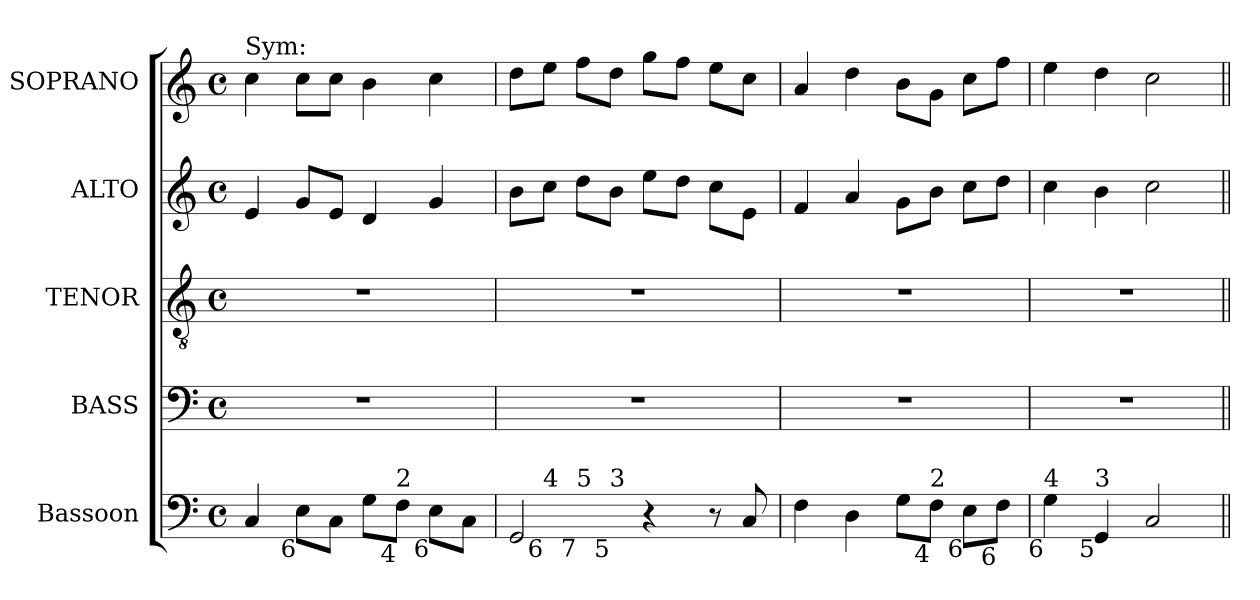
**kern	**kern	**kern	**kern	**kern
*part5	*part4	*part3	*part2	*part1
*staff5	*staff4	*staff3	*staff2	*staff1
*I"Bassoon	*I"BASS	*I"TENOR	*I"ALTO	*I"SOPRANO
*I'Bsn.	*I'B.	*I'T.	*I'A.	*I'S.
!!LO:PB:g=z
*clefF4	*clefF4	*clefGv2	*clefG2	*clefG2
*	*	*ITrd7c12	*	*
*k[]	*k[]	*k[]	*k[]	*k[]
*C:	*C:	*C:	*C:	*C:
*M4/4	*M4/4	*M4/4	*M4/4	*M4/4
*met(c)	*met(c)	*met(c)	*met(c)	*met(c)
=1	=1	=1	=1	=1
!	!	!	!	!LO:TX:a:t=Sym&colon;
4Ci/	1r	1r	4ei/	4cci\
!LO:TX:b:rj:t=6	!	!	!	!
8Ei\L	.	.	8gi/L	8cci\L
8Ci\J	.	.	8ei/J	8cci\J
8Gi\L	.	.	4di/	4bi\
!LO:TX:b:rj:t=4	!	!	!	!
!LO:TX:t=2	!	!	!	!
8Fi\J	.	.	.	.
!LO:TX:b:rj:t=6	!	!	!	!
8Ei\L	.	.	4gi/	4cci\
8Ci\J	.	.	.	.
=2	=2	=2	=2	=2
!LO:TX:b:rj:t=5	!	!	!	!
!LO:TX:t=3	!	!	!	!
*^	*	*	*	*
*	*^	*	*	*	*
*	*	*^	*	*	*	*
2GGi/	8ryy	4ryy	4.ryy	1r	1r	8bi\L	8ddi\L
!	!LO:TX:b:rj:t=6	!	!	!	!	!	!
!	!LO:TX:t=4	!	!	!	!	!	!
.	2..ryy	.	.	.	.	8cci\J	8eei\J
!	!	!LO:TX:b:rj:t=7	!	!	!	!	!
!	!	!LO:TX:t=5	!	!	!	!	!
.	.	2.ryy	.	.	.	8ddi\L	8ffi\L
!	!	!	!LO:TX:b:rj:t=5	!	!	!	!
!	!	!	!LO:TX:t=3	!	!	!	!
.	.	.	2ryy	.	.	8bi\J	8ddi\J
4r	.	.	.	.	.	8eei\L	8ggi\L
.	.	.	.	.	.	8ddi\J	8ffi\J
8r	.	.	.	.	.	8cci\L	8eei\L
8Ci/	.	.	8ryy	.	.	8ei\J	8cci\J
*v	*v	*v	*v	*	*	*	*
=3	=3	=3	=3	=3
4Fi\	1r	1r	4fi/	4ai/
4Di\	.	.	4ai/	4ddi\
8Gi\L	.	.	8gi\L	8bi\L
!LO:TX:b:rj:t=4	!	!	!	!
!LO:TX:t=2	!	!	!	!
8Fi\J	.	.	8bi\J	8gi\J
!LO:TX:b:rj:t=6	!	!	!	!
8Ei\L	.	.	8cci\L	8cci\L
!LO:TX:b:rj:t=6	!	!	!	!
8Fi\J	.	.	8ddi\J	8ffi\J
=4	=4	=4	=4	=4
!LO:TX:b:rj:t=6	!	!	!	!
!LO:TX:t=4	!	!	!	!
4Gi\	1r	1r	4cci\	4eei\
!LO:TX:b:rj:t=5	!	!	!	!
!LO:TX:t=3	!	!	!	!
4GGi/	.	.	4bi\	4ddi\
2Ci/	.	.	2cci\	2cci\
=||	=||	=||	=||	=||
*-	*-	*-	*-	*-
